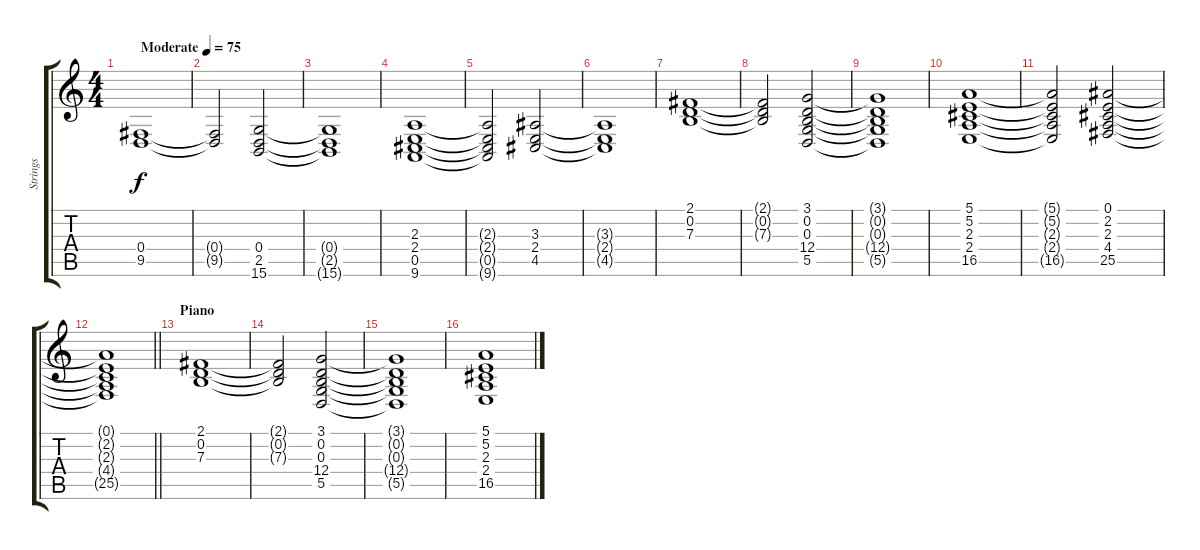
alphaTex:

\track ("Strings" "Strings") {instrument stringensemble2}
\staff {score tabs}
\tuning (E4 B3 G3 D3 A2 E2) {hide}
\ts (4 4)
\tempo (75 "Moderate")
\clef g2
\ks c
(0.4 9.5).1{dy f instrument stringensemble2} |
(0.4{t} 9.5{t}).2 (0.4 2.5 15.6).2 |
(0.4{t} 2.5{t} 15.6{t}).1 |
(2.3 2.4 0.5 9.6).1 |
(2.3{t} 2.4{t} 0.5{t} 9.6{t}).2 (3.3 2.4 4.5).2 |
(3.3{t} 2.4{t} 4.5{t}).1 |
(2.1 0.2 7.3).1 |
(2.1{t} 0.2{t} 7.3{t}).2 (3.1 0.2 0.3 12.4 5.5).2 |
(3.1{t} 0.2{t} 0.3{t} 12.4{t} 5.5{t}).1 |
(5.1 5.2 2.3 2.4 16.5).1 |
(5.1{t} 5.2{t} 2.3{t} 2.4{t} 16.5{t}).2 (0.1 2.2 2.3 4.4 25.5).2 |
\barLineRight lightlight
(0.1{t} 2.2{t} 2.3{t} 4.4{t} 25.5{t}).1 |
\section ("" "Piano")
(2.1 0.2 7.3).1 |
(2.1{t} 0.2{t} 7.3{t}).2 (3.1 0.2 0.3 12.4 5.5).2 |
(3.1{t} 0.2{t} 0.3{t} 12.4{t} 5.5{t}).1 |
(5.1 5.2 2.3 2.4 16.5).1
